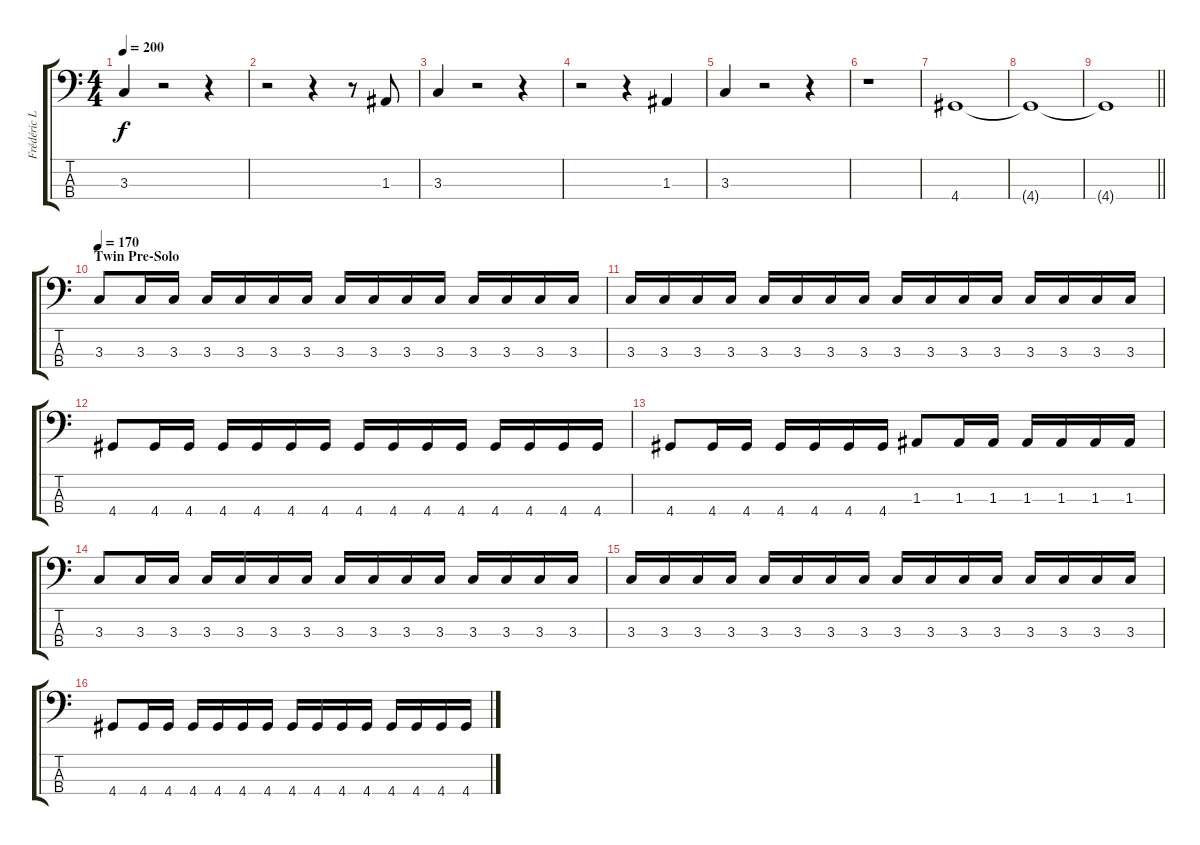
\track ("Frédéric Leclercq (Bass)" "Frédéric L") {instrument electricbassfinger}
\staff {score tabs}
\tuning (G2 D2 A1 E1) {hide}
\ts (4 4)
\tempo 200
\clef f4
\ks aminor
3.3.4{dy f} r.2 r.4 |
r.2 r.4 r.8 1.3.8 |
3.3.4 r.2 r.4 |
r.2 r.4 1.3.4 |
3.3.4 r.2 r.4 |
r.1 |
4.4.1 |
4.4{t}.1 |
\barLineRight lightlight
4.4{t}.1 |
\section ("" "Twin Pre-Solo")
\tempo 170
3.3.8 3.3.16 3.3.16 3.3.16 3.3.16 3.3.16 3.3.16 3.3.16 3.3.16 3.3.16 3.3.16 3.3.16 3.3.16 3.3.16 3.3.16 |
3.3.16 3.3.16 3.3.16 3.3.16 3.3.16 3.3.16 3.3.16 3.3.16 3.3.16 3.3.16 3.3.16 3.3.16 3.3.16 3.3.16 3.3.16 3.3.16 |
4.4.8 4.4.16 4.4.16 4.4.16 4.4.16 4.4.16 4.4.16 4.4.16 4.4.16 4.4.16 4.4.16 4.4.16 4.4.16 4.4.16 4.4.16 |
4.4.8 4.4.16 4.4.16 4.4.16 4.4.16 4.4.16 4.4.16 1.3.8 1.3.16 1.3.16 1.3.16 1.3.16 1.3.16 1.3.16 |
3.3.8 3.3.16 3.3.16 3.3.16 3.3.16 3.3.16 3.3.16 3.3.16 3.3.16 3.3.16 3.3.16 3.3.16 3.3.16 3.3.16 3.3.16 |
3.3.16 3.3.16 3.3.16 3.3.16 3.3.16 3.3.16 3.3.16 3.3.16 3.3.16 3.3.16 3.3.16 3.3.16 3.3.16 3.3.16 3.3.16 3.3.16 |
4.4.8 4.4.16 4.4.16 4.4.16 4.4.16 4.4.16 4.4.16 4.4.16 4.4.16 4.4.16 4.4.16 4.4.16 4.4.16 4.4.16 4.4.16
